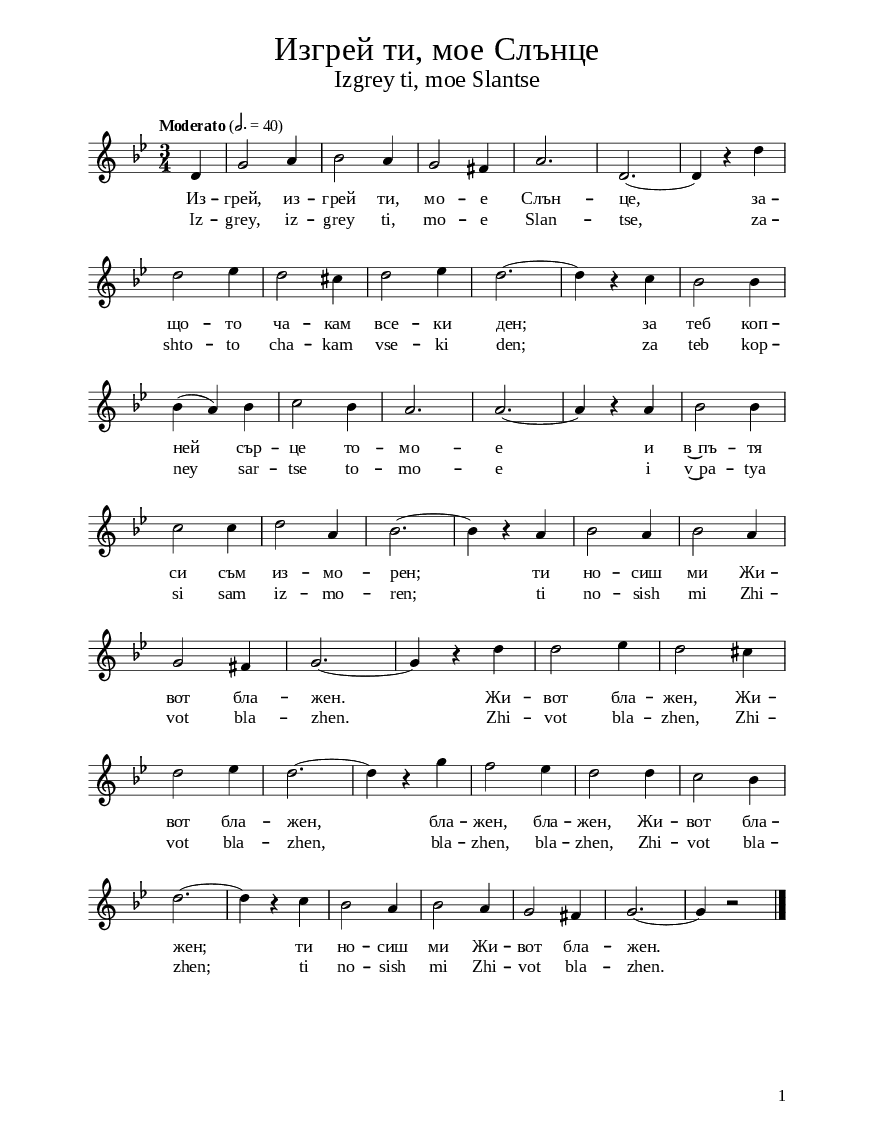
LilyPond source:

\version "2.24.0"

% include paper part and global functions
\include "include/globals.ily"

\bookpart {

  \label #'ref030
  \tocItem \markup "Изгрей ти, мое Слънце – Izgrey ti, moe Slantse"
  \include "include/bookpart-paper.ily"
  \score {
    \include "include/score-layout.ily"

    \new Voice \absolute {
      \clef treble
      \key g \minor
      \time 3/4
      \tempoFunc "Moderato" 2. "40"
      \autoBeamOff
      \partial 4

      d'4 |  g'2 a'4 | bes'2 a'4 | g'2 fis'4 | a'2. | d'2. ~ | d'4 r d'' \break
      d''2 es''4 | d''2 cis''4 | d''2 es''4 | d''2. ~ | d''4 r c'' | bes'2 bes'4 \break |
      bes'4 ( a' ) bes' | c''2 bes'4 | a'2. | a'2. ~ | a'4 r a' |  bes'2 bes'4 \break |
      c''2 c''4 | d''2 a'4 |  bes'2. ~ |  bes'4 r a' |  bes'2 a'4 |  bes'2 a'4 \break |
      g'2 fis'4 | g'2. ~ | g'4 r d'' | d''2 es''4 | d''2 cis''4 \break |
      d''2 es''4 | d''2. ~ | d''4 r g'' | f''2 es''4 | d''2 d''4 | c''2 bes'4 \break |
      d''2.~ | d''4 r c'' | bes'2 a'4 | bes'2 a'4 | g'2 fis'4 | g'2.~ | g'4 r2 | \bar "|."\break
    }



    \addlyrics {
      Из -- грей,
      из -- грей ти, мо -- е Слън -- це, за -- що --
      то ча -- кам все -- ки ден; за теб коп -- ней сър -- це то -- мо -- е и в~пъ -- тя си съм из
       -- мо -- рен; ти но -- сиш ми Жи -- вот бла --
      жен. Жи -- вот бла -- жен, Жи -- вот бла -- жен,
      бла -- жен, бла -- жен, Жи -- вот бла -- жен; ти
      но -- сиш ми Жи -- вот бла -- жен.}
      \addlyrics {
         Iz -- grey,
      iz -- grey ti, mo -- e Slan -- tse, za -- shto --
      to cha -- kam vse -- ki den; za teb kop -- ney sar -- tse to -- mo -- e i v~pa -- tya si sam iz
       -- mo -- ren; ti no -- sish mi Zhi -- vot bla --
      zhen. Zhi -- vot bla -- zhen, Zhi -- vot bla -- zhen,
      bla -- zhen, bla -- zhen, Zhi -- vot bla -- zhen; ti
      no -- sish mi Zhi -- vot bla -- zhen.}

        \header {
          title = \titleFunc "Изгрей ти, мое Слънце" "Izgrey ti, moe Slantse"
        }

        \midi{}

      } % score

      \pageBreak

      \markup \fontsize #bgCoupletFontSize {
        \hspace #1
        \override #`(baseline-skip . ,bgCoupletBaselineSkip)
        \column {
          \line {   2. Огрей небето и Земята,}

          \line {   "   "лазурни поднебесен шир,}

          \line {   "   "развесели ми днес душата}

          \line {   "   "с трептенията си безспир.}

          \line {   "   "О, дай ми тоз Живот и Мир!}
          \line { " " }

          \line { "   " \italic {Припев:} }

          \line {   "   "Живот и Мир, Живот и Мир,}

          \line {   "   "и Мир, и Мир, Живот и Мир,}

          \line {   "   "о, дай ми тоз Живот и Мир!}

          \line { " " }
          \line {   3. Единствено си ти, което}

          \line {   "   "изпълваш всичко със Любов}

          \line {   "   "и подновяваш всичко вехто;}

          \line {   "   "светът чрез теб ще бъде нов;}

          \line {   "   "ти вечно си света, Любов.}


          \line { " " }
          \line { "   " \italic {Припев:} }
          \line {   "   " Света Любов, света Любов,}

          \line {   "   "Любов, Любов, света Любов,}

          \line {   "   "ти вечно си света Любов.}
        }

        \hspace #5
        \override #`(baseline-skip . ,bgCoupletBaselineSkip)
        \column {
          \line {   2. Ogrey nebeto i Zemyata,}

          \line {   "   "lazurni podnebesen shir,}

          \line {   "   "razveseli mi dnes dushata}

          \line {   "   "s trepteniyata si bezspir.}

          \line {   "   "O, day mi toz Zhivot i Mir!}
          \line { " " }

          \line { "   " \italic {Refrain:} }


          \line {   "   "Zhivot i Mir, Zhivot i Mir,}

          \line {   "   "i Mir, i Mir, Zhivot i Mir,}

          \line {   "   "o, day mi toz Zhivot i Mir!}

          \line { " " }
          \line {   3. Edinstveno si ti, koeto}

          \line {   "   "izpalvash vsichko sas Lyubov}

          \line {   "   "i podnovyavash vsichko vehto;}

          \line {   "   "svetat chrez teb shte bade nov;}

          \line {   "   "ti vechno si sveta Lyubov.}


          \line { " " }
          \line { "   " \italic {Refrain:} }
          \line {   "   " Sveta Lyubov, sveta Lyubov,}

          \line {   "   "Lyubov, Lyubov, sveta Lyubov,}

          \line {   "   "ti vechno si sveta, Lyubov.}
        } %column
      } % markup

      \markup \empty-two


      % include foreign translation(s) of the song
      \version "2.24.0"

\markup \fill-line { \fontsize #deTitleFontSize "Gehe auf, du, meine Sonne" }
\markup \null
\markup \null
\markup \fontsize #deCoupletFontSize {
  \hspace # -1
  \override #`(baseline-skip . ,deCoupletBaselineSkip)

  \column {

    \line {   1. Geh auf, geh auf, du, meine Sonne, }

    \line {   "   "denn ich warte jeden Tag; }

    \line {   "   "nach dir sehnt sich mein Herz}

    \line {   "   "und auf meinem Weg bin ich ermüdet;}

    \line {   "   "Du bringst mir seliges Leben.}
    \line { " " }

    \line {   "   "   \italic { Refrain:}  }

    \line {   "   "  Seliges Leben, seliges Leben}

    \line {   "   "  seliges, seliges, seliges Leben,}

    \line {   "   " du, der du mir das seliges Leben bringst.}

    \line { " " }

    \line {   2. Erleuchte den Himmel und die Erde,}

    \line {    "   "azurblaue himmlische Weite; }

    \line {   "   "erfreue heute meine Seele }

    \line {   "   "mit deinen Schwingungen ohne Unterlass.}

    \line {   "   "Oh, gib mir dieses Leben und Frieden!}

    \line { " " }
    \line {   "   "    \italic { Refrain:}  }

    \line {   "   "   Leben und Frieden, Leben und Frieden,}

    \line {   "   "  und Frieden, und Frieden, Leben und Frieden,}

    \line {   "   "   oh, gib mir dieses Leben und Frieden!}



  }

  \hspace #-1
  \override #`(baseline-skip . ,deCoupletBaselineSkip)

  \column {


    \line {3. Einzigartig bist du, }

    \line {   "   "   die du alles mit Liebe erfüllst }

    \line {   "   "und alles Alte erneuerst; }

    \line {   "   "durch dich wird die Welt erneuert,}

    \line {   "   "du bist auf ewig heilige Liebe!}

    \line { " " }
    \line {   "   "    \italic { Refrain:}  }

    \line {   "   "   Heilige Liebe, heilige Liebe,}

    \line {   "   "    Liebe, Liebe, heilige Liebe,}

    \line {   "   "    du bist auf ewig heilige Liebe.}
  }
}


%{
convert-ly (GNU LilyPond) 2.24.0  convert-ly: Processing `'...
Applying conversion: 2.19.2, 2.19.7, 2.19.11, 2.19.16, 2.19.22,
2.19.24, 2.19.28, 2.19.29, 2.19.32, 2.19.40, 2.19.46, 2.19.49,
2.19.80, 2.24.0
%}


    } % bookpart
